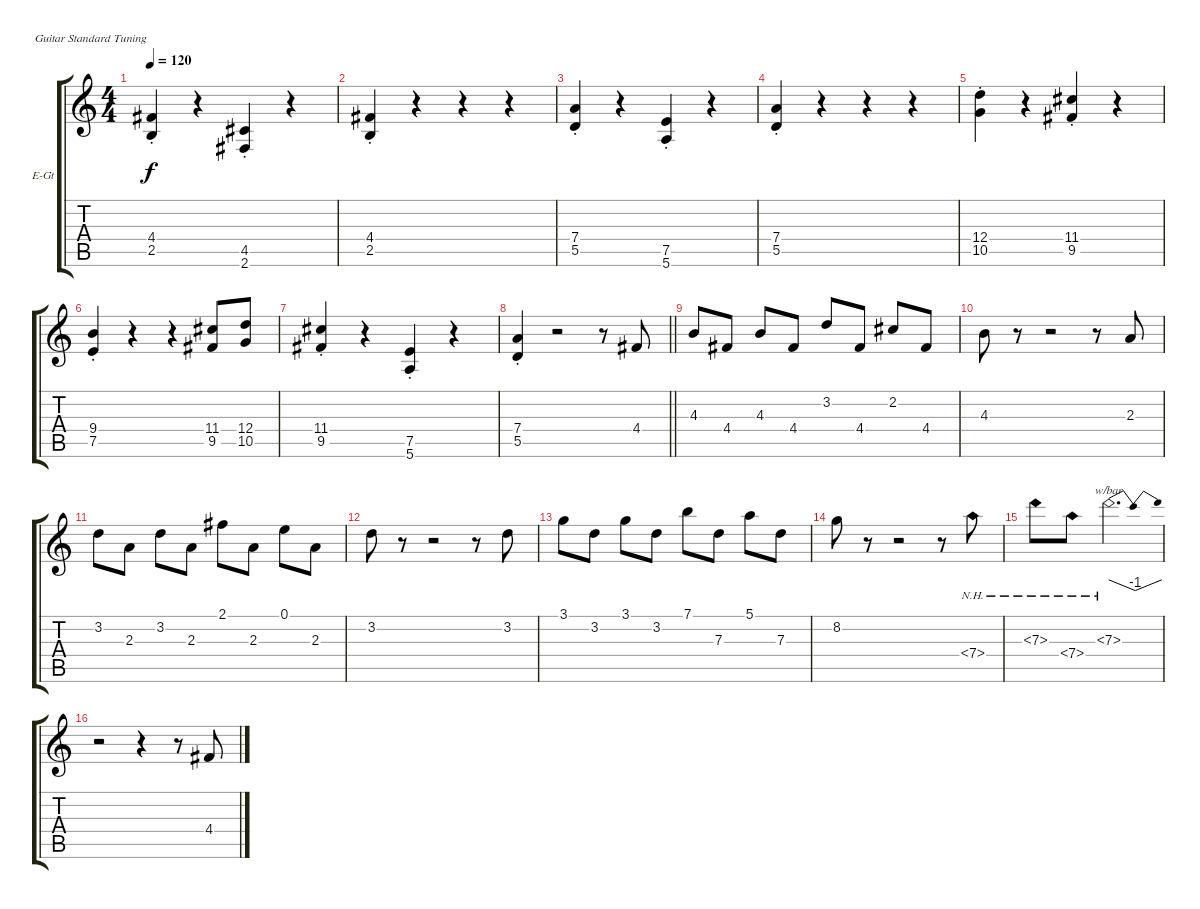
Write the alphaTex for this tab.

\defaultSystemsLayout 4
\bracketExtendMode groupsimilarinstruments
\firstSystemTrackNameOrientation horizontal
\otherSystemsTrackNameOrientation horizontal
\track ("Electric Guitar" "E-Gt") {instrument electricguitarclean}
\staff {score tabs}
\tuning (E4 B3 G3 D3 A2 E2)
\ts (4 4)
\tempo 120
\clef g2
\ks c
(4.4{st} 2.5{st}).4{dy f instrument electricguitarclean} r.4 (4.5{st} 2.6{st}).4 r.4 |
(4.4{st} 2.5{st}).4 r.4 r.4 r.4 |
(7.4{st} 5.5{st}).4 r.4 (7.5{st} 5.6{st}).4 r.4 |
(7.4{st} 5.5{st}).4 r.4 r.4 r.4 |
(12.4{st} 10.5{st}).4 r.4 (11.4{st} 9.5{st}).4 r.4 |
(9.4{st} 7.5{st}).4 r.4 r.4 (11.4 9.5).8 (12.4 10.5).8 |
(11.4{st} 9.5{st}).4 r.4 (7.5{st} 5.6{st}).4 r.4 |
\barLineRight lightlight
(7.4{st} 5.5{st}).4 r.2 r.8 4.4.8 |
4.3.8 4.4.8 4.3.8 4.4.8 3.2.8 4.4.8 2.2.8 4.4.8 |
4.3.8 r.8 r.2 r.8 2.3.8 |
3.2.8 2.3.8 3.2.8 2.3.8 2.1.8 2.3.8 0.1.8 2.3.8 |
3.2.8 r.8 r.2 r.8 3.2.8 |
3.1.8 3.2.8 3.1.8 3.2.8 7.1.8 7.3.8 5.1.8 7.3.8 |
8.2.8 r.8 r.2 r.8 7.4{nh}.8 |
7.3{nh}.8 7.4{nh}.8 7.3{nh}.2{d tbe (dip default 0 0 30 -4 60 0)} |
r.2 r.4 r.8 4.4.8
